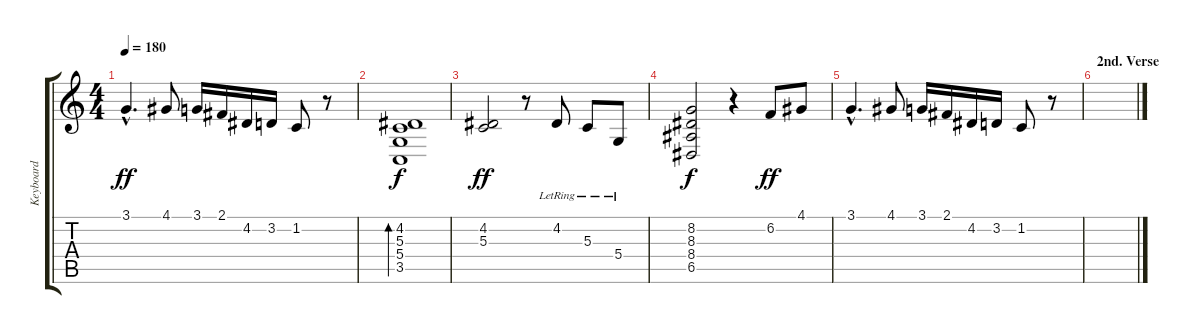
\track ("Keyboard" "Keyboard") {instrument harpsichord}
\staff {score tabs}
\tuning (E4 B3 G3 D3 A2 E2) {hide}
\ts (4 4)
\tempo 180
\clef g2
\ks c
3.1{hac}.4{d dy ff} 4.1.8 3.1.16 2.1.16 4.2.16 3.2.16 1.2.8 r.8 |
(4.2 5.3 5.4 3.5).1{bd 240 dy f} |
(4.2 5.3).2{dy ff} r.8 4.2{lr}.8 5.3{lr}.8 5.4{lr}.8 |
(8.2 8.3 8.4 6.5).2{dy f} r.4 6.2.8{dy ff} 4.1.8 |
3.1{hac}.4{d} 4.1.8 3.1.16 2.1.16 4.2.16 3.2.16 1.2.8 r.8 |
\section ("" "2nd. Verse")
